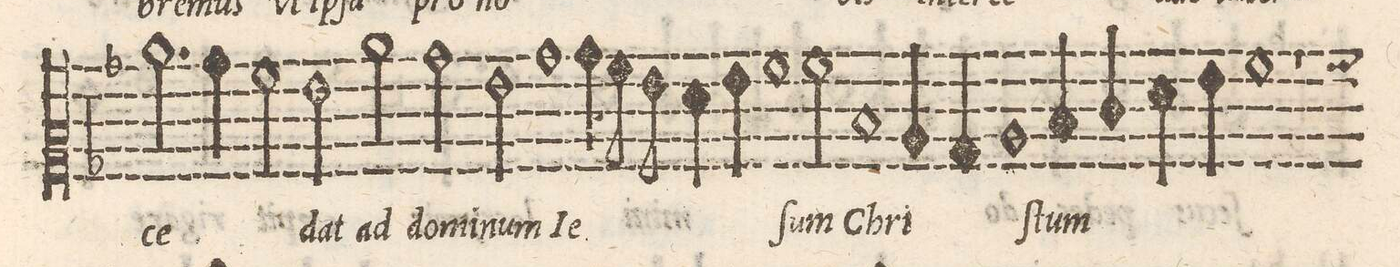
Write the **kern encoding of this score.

**kern	**text
*I"ALTVS	*
*clefC2	*
*k[b-]	*
*met(C|)	*
*M2/1	*
2.cc\	-ce-
=34-	=34-
4b-\	.
2a\	.
2g\	-dat
2cc\	ad
=35-	=35-
2b-\	do-
2g\	-mi-
1b-	-num
=36-	=36-
4b-\	Ie-
8a\	.
8g\	.
4f\	.
4g\	.
1a	.
=37-	=37-
2a\	-ſum
1d	Chri-
4c/	.
4B-/	.
=38-	=38-
1c	.
4d/	-ſtum
4e/	.
4f\	.
4g\	.
=39-	=39-
1a	.
1r	.
*custos:a	*
=40-	=40-
*-	*-
